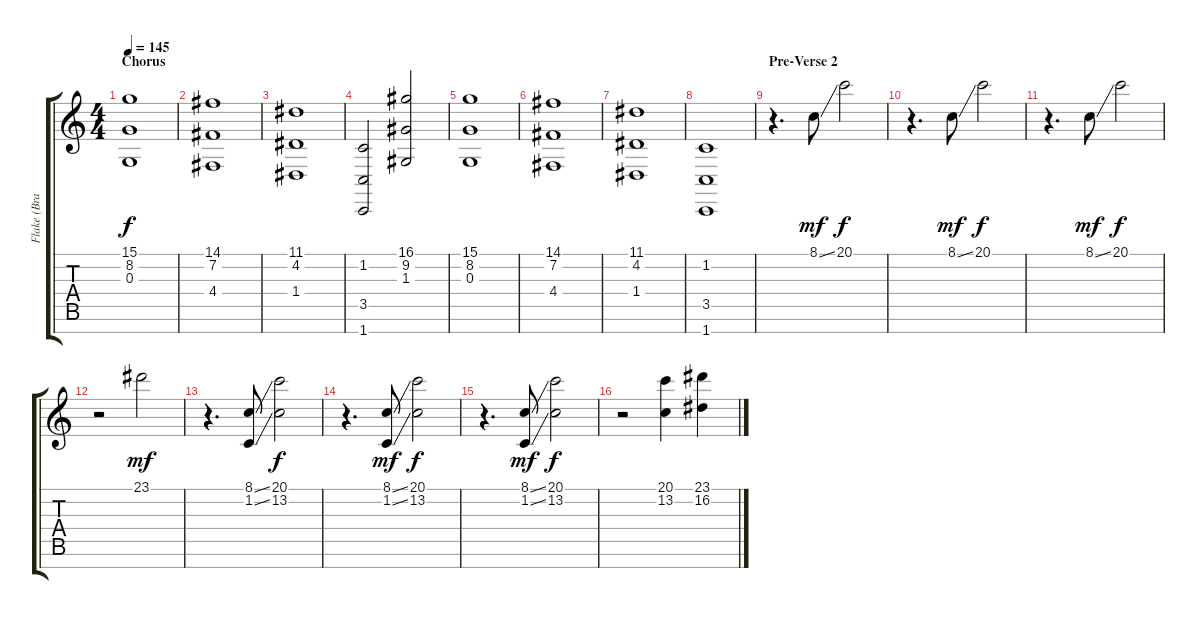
\track ("Flake (Brass)" "Flake (Bra") {instrument brasssection}
\staff {score tabs}
\tuning (E4 B3 G3 D3 A2 E2 B1) {hide}
\ts (4 4)
\section ("" "Chorus")
\tempo 145
\clef g2
\ks c
(15.1 8.2 0.3).1{dy f} |
(14.1 7.2 4.4).1 |
(11.1 4.2 1.4).1 |
(1.2 3.5 1.7).2 (16.1 9.2 1.3).2 |
(15.1 8.2 0.3).1 |
(14.1 7.2 4.4).1 |
(11.1 4.2 1.4).1 |
(1.2 3.5 1.7).1 |
\section ("" "Pre-Verse 2")
r.4{d} 8.1{ss}.8{dy mf} 20.1.2{dy f} |
r.4{d} 8.1{ss}.8{dy mf} 20.1.2{dy f} |
r.4{d} 8.1{ss}.8{dy mf} 20.1.2{dy f} |
r.2 23.1.2{dy mf} |
r.4{d} (8.1{ss} 1.2{ss}).8 (20.1 13.2).2{dy f} |
r.4{d} (8.1{ss} 1.2{ss}).8{dy mf} (20.1 13.2).2{dy f} |
r.4{d} (8.1{ss} 1.2{ss}).8{dy mf} (20.1 13.2).2{dy f} |
r.2 (20.1 13.2).4 (23.1 16.2).4
